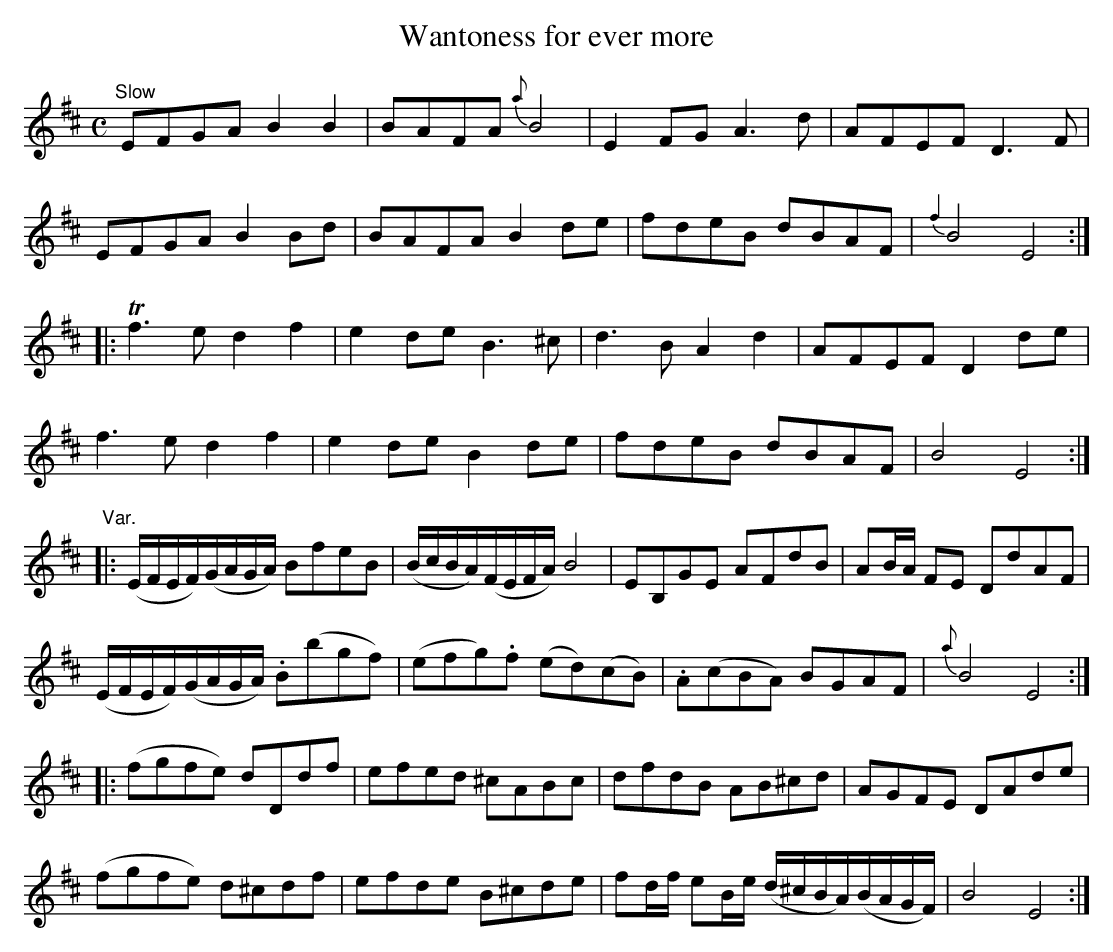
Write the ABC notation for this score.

X:1
T:Wantoness for ever more
L:1/8
M:C
K:Bm
"^Slow"
   EFGA B2B2|BAFA {a }B4 |E2FG A3d | AFEF  D3 F |
   EFGA B2Bd|BAFA  B2 de|fdeB dBAF|{f2 }B4 E4  :|
|:Tf3 e d2f2|e2 de B3^c |d3B  A2d2| AFEF  D2 de|
   f3 e d2f2|e2 de B2 de|fdeB dBAF| B4    E4  :|
"^Var."
|:(E/F/E/F/)(G/A/G/A/)  BfeB                |(B/c/B/A/)(F/E/F/A/) B4     |\
   EB,GE                AFdB                | AB/A/     FE        DdAF   |
  (E/F/E/F/)(G/A/G/A/) .B(bgf)              |(efg).f             (ed)(cB)|\
  .A(cBA)               BGAF                |{a }B4                E4    :|
|:(fgfe)                dDdf                | efed               ^cABc   |\
   dfdB                 AB^cd               | AGFE                DAde   |
  (fgfe)                d^cdf               | efde                B^cde  |\
   fd/f/     eB/e/     (d/^c/B/A/)(B/A/G/F/)| B4                  E4    :|
